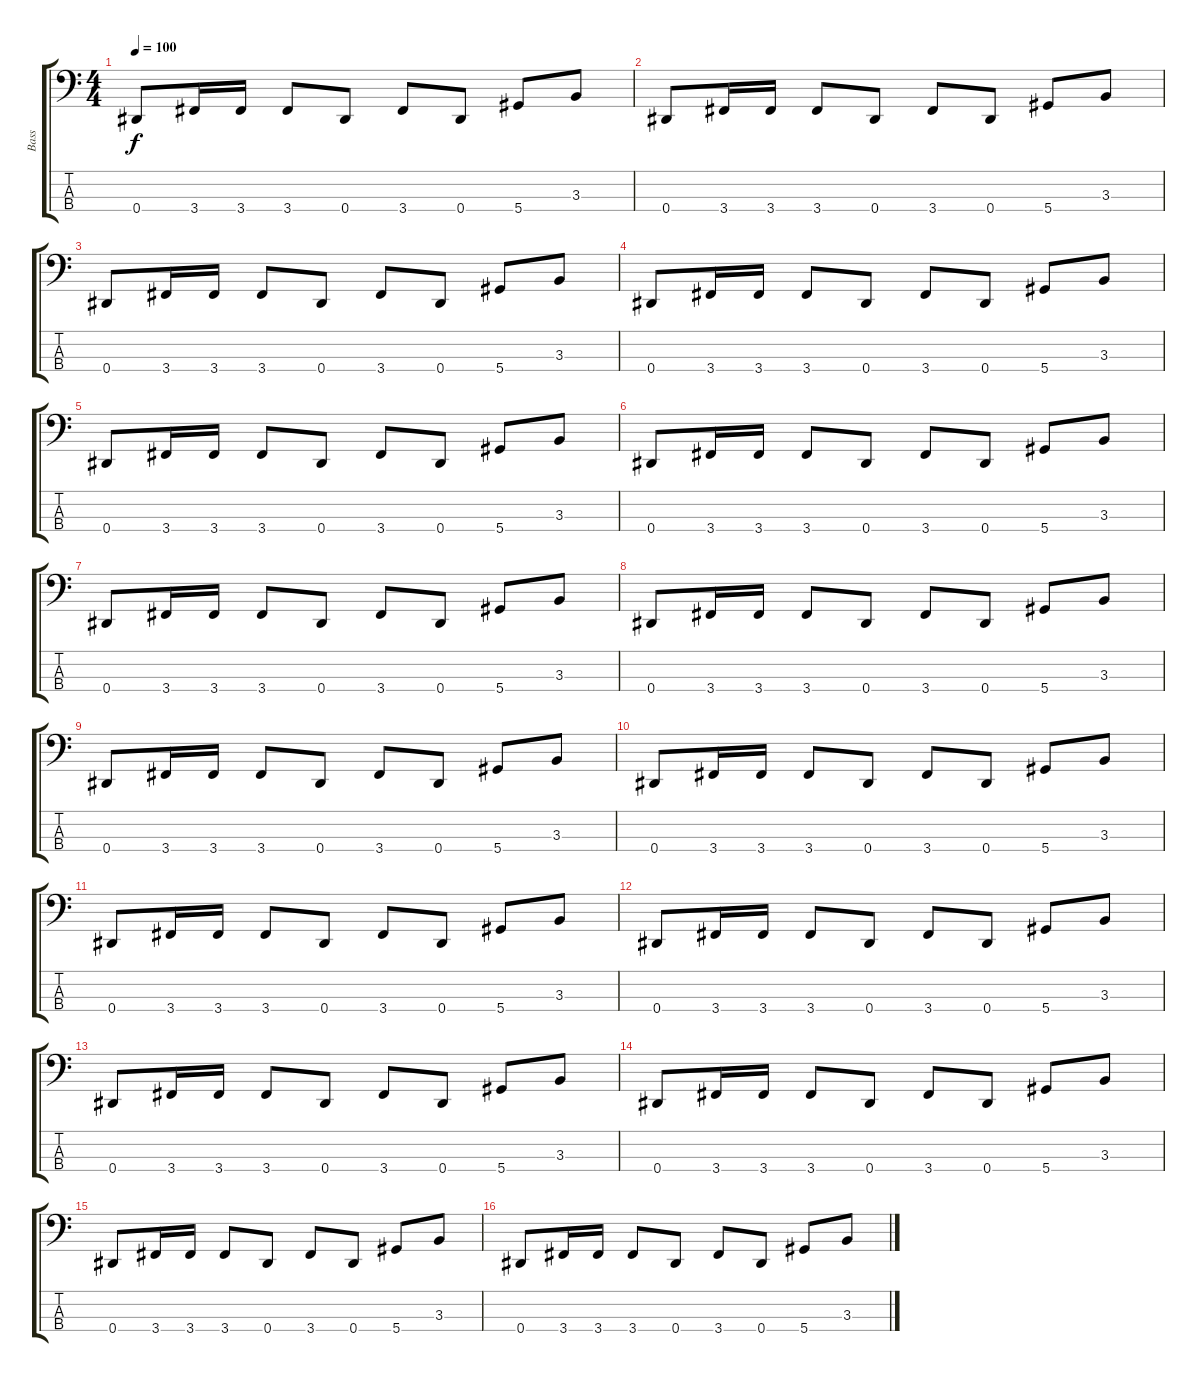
\track ("Bass" "Bass") {instrument electricbassfinger}
\staff {score tabs}
\tuning (Gb2 Db2 Ab1 Eb1) {hide}
\ts (4 4)
\tempo 100
\clef f4
\ks c
0.4.8{dy f} 3.4.16 3.4.16 3.4.8 0.4.8 3.4.8 0.4.8 5.4.8 3.3.8 |
0.4.8 3.4.16 3.4.16 3.4.8 0.4.8 3.4.8 0.4.8 5.4.8 3.3.8 |
0.4.8 3.4.16 3.4.16 3.4.8 0.4.8 3.4.8 0.4.8 5.4.8 3.3.8 |
0.4.8 3.4.16 3.4.16 3.4.8 0.4.8 3.4.8 0.4.8 5.4.8 3.3.8 |
0.4.8 3.4.16 3.4.16 3.4.8 0.4.8 3.4.8 0.4.8 5.4.8 3.3.8 |
0.4.8 3.4.16 3.4.16 3.4.8 0.4.8 3.4.8 0.4.8 5.4.8 3.3.8 |
0.4.8 3.4.16 3.4.16 3.4.8 0.4.8 3.4.8 0.4.8 5.4.8 3.3.8 |
0.4.8 3.4.16 3.4.16 3.4.8 0.4.8 3.4.8 0.4.8 5.4.8 3.3.8 |
0.4.8 3.4.16 3.4.16 3.4.8 0.4.8 3.4.8 0.4.8 5.4.8 3.3.8 |
0.4.8 3.4.16 3.4.16 3.4.8 0.4.8 3.4.8 0.4.8 5.4.8 3.3.8 |
0.4.8 3.4.16 3.4.16 3.4.8 0.4.8 3.4.8 0.4.8 5.4.8 3.3.8 |
0.4.8 3.4.16 3.4.16 3.4.8 0.4.8 3.4.8 0.4.8 5.4.8 3.3.8 |
0.4.8 3.4.16 3.4.16 3.4.8 0.4.8 3.4.8 0.4.8 5.4.8 3.3.8 |
0.4.8 3.4.16 3.4.16 3.4.8 0.4.8 3.4.8 0.4.8 5.4.8 3.3.8 |
0.4.8 3.4.16 3.4.16 3.4.8 0.4.8 3.4.8 0.4.8 5.4.8 3.3.8 |
0.4.8 3.4.16 3.4.16 3.4.8 0.4.8 3.4.8 0.4.8 5.4.8 3.3.8
